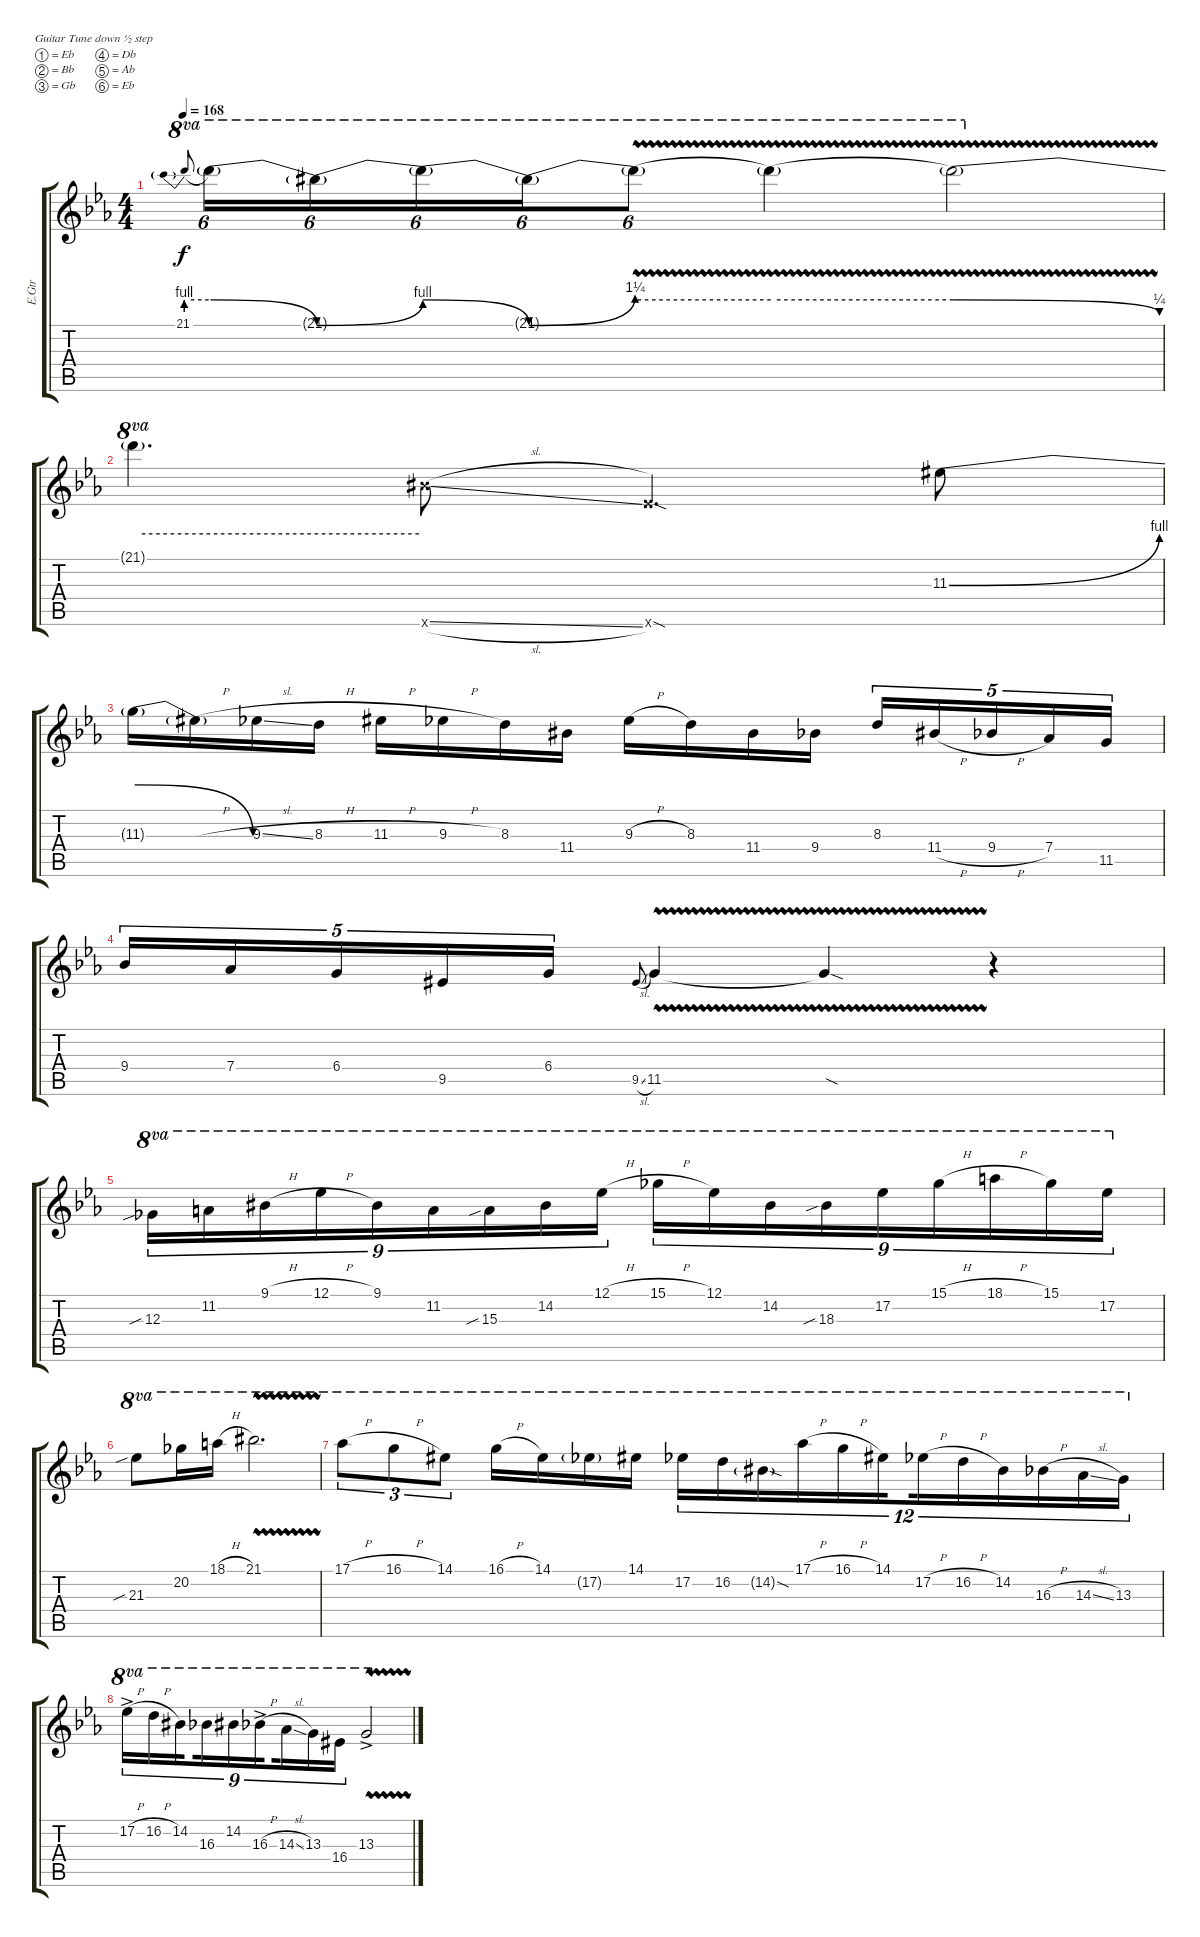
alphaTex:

\defaultSystemsLayout 4
\bracketExtendMode groupsimilarinstruments
\otherSystemsTrackNameOrientation horizontal
\track ("E.Guitar I" "E.Gtr") {instrument distortionguitar}
\staff {score tabs}
\tuning (Eb4 Bb3 Gb3 Db3 Ab2 Eb2)
\ts (4 4)
\tempo 168
\clef g2
\ks eb
21.1{be (prebend 0 4 60 4)}.8{ot 8va gr onbeat dy f beam Up} 21.1{be (release 0 4 15 0) t}.16{tu (6 4) ot 8va beam Down} 21.1{be (bend 0 0 15 4) t acc #}.16{tu (6 4) ot 8va beam Down} 21.1{be (release 0 4 15 0) t}.16{tu (6 4) ot 8va beam Down} 21.1{be (bend 0 0 15 5) t acc #}.16{tu (6 4) ot 8va beam Down} 21.1{be (hold 0 4 60 4) vw t}.8{tu (6 4) ot 8va beam Down} 21.1{be (hold 0 4 60 4) vw t}.4{ot 8va beam Down} 21.1{be (release 0 4 15 1) t}.2{ot 8va beam Down} |
21.1{be (hold 0 4 60 4) t}.4{d ot 8va beam Down} 21.6{sl x acc #}.8{beam Down} 12.6{sod x acc forcenatural}.4{d beam Up} 11.3{be (bend 0 0 15 4) acc #}.8{beam Down} |
11.3{be (release 0 4 15 0) t}.16{beam Down} 11.3{h t acc #}.16{beam Down} 9.3{sl acc forcenatural}.16{beam Down} 8.3{h acc #}.16{beam Down} 11.3{h acc #}.16{beam Down} 9.3{h acc forcenatural}.16{beam Down} 8.3{acc #}.16{beam Down} 11.4{acc #}.16{beam Down} 9.3{h acc forcenatural}.16{beam Down} 8.3{acc #}.16{beam Down} 11.4{acc #}.16{beam Down} 9.4{acc forcenatural}.16{beam Down} 8.3{acc #}.16{tu (5 4) beam Up} 11.4{h acc #}.16{tu (5 4) beam Up} 9.4{h acc forcenatural}.16{tu (5 4) beam Up} 7.4{acc forcenatural}.16{tu (5 4) beam Up} 11.5{acc #}.16{tu (5 4) beam Up} |
9.4{acc forcenatural}.16{tu (5 4) beam Up} 7.4{acc forcenatural}.16{tu (5 4) beam Up} 6.4{acc #}.16{tu (5 4) beam Up} 9.5{acc #}.16{tu (5 4) beam Up} 6.4{acc #}.16{tu (5 4) beam Up} 9.5{sl acc #}.8{tu (5 4) gr onbeat beam Up} 11.5{vw acc #}.4{beam Up} 11.5{sod t acc #}.4{beam Up} r.4{beam Up} |
12.3{sib acc forcenatural}.16{tu (9 8) ot 8va beam Down} 11.2{acc #}.16{tu (9 8) ot 8va beam Down} 9.1{h acc #}.16{tu (9 8) ot 8va beam Down} 12.1{h acc forcenatural}.16{tu (9 8) ot 8va beam Down} 9.1{acc #}.16{tu (9 8) ot 8va beam Down} 11.2{acc #}.16{tu (9 8) ot 8va beam Down} 15.3{sib acc #}.16{tu (9 8) ot 8va beam Down} 14.2{acc #}.16{tu (9 8) ot 8va beam Down} 12.1{h acc forcenatural}.16{tu (9 8) ot 8va beam Down} 15.1{h acc forcenatural}.16{tu (9 8) ot 8va beam Down} 12.1{acc forcenatural}.16{tu (9 8) ot 8va beam Down} 14.2{acc #}.16{tu (9 8) ot 8va beam Down} 18.3{sib acc #}.16{tu (9 8) ot 8va beam Down} 17.2{acc forcenatural}.16{tu (9 8) ot 8va beam Down} 15.1{h acc forcenatural}.16{tu (9 8) ot 8va beam Down} 18.1{h acc #}.16{tu (9 8) ot 8va beam Down} 15.1{acc forcenatural}.16{tu (9 8) ot 8va beam Down} 17.2{acc forcenatural}.16{tu (9 8) ot 8va beam Down} |
21.3{sib acc forcenatural}.8{ot 8va beam Down} 20.2{acc forcenatural}.16{ot 8va beam Down} 18.1{h acc #}.16{ot 8va beam Down} 21.1{vw acc #}.2{d ot 8va beam Down} |
17.1{h acc forcenatural}.8{tu (3 2) ot 8va beam Down} 16.1{h acc #}.8{tu (3 2) ot 8va beam Down} 14.1{acc #}.8{tu (3 2) ot 8va beam Down} 16.1{h acc #}.16{ot 8va beam Down} 14.1{acc #}.16{ot 8va beam Down} 17.2{g acc forcenatural}.16{ot 8va beam Down} 14.1{acc #}.16{ot 8va beam Down} 17.2{acc forcenatural}.16{tu (12 8) ot 8va beam Down} 16.2{acc #}.16{tu (12 8) ot 8va beam Down} 14.2{sod g acc #}.16{tu (12 8) ot 8va beam Down} 17.1{h acc forcenatural}.16{tu (12 8) ot 8va beam Down} 16.1{h acc #}.16{tu (12 8) ot 8va beam Down} 14.1{acc #}.16{tu (12 8) ot 8va beam Down beam splitsecondary} 17.2{h acc forcenatural}.16{tu (12 8) ot 8va beam Down} 16.2{h acc #}.16{tu (12 8) ot 8va beam Down} 14.2{acc #}.16{tu (12 8) ot 8va beam Down} 16.3{h acc forcenatural}.16{tu (12 8) ot 8va beam Down} 14.3{sl acc forcenatural}.16{tu (12 8) ot 8va beam Down} 13.3{acc #}.16{tu (12 8) ot 8va beam Down} |
17.2{h ac acc forcenatural}.16{tu (9 8) ot 8va beam Down} 16.2{h acc #}.16{tu (9 8) ot 8va beam Down} 14.2{acc #}.16{tu (9 8) ot 8va beam Down beam splitsecondary} 16.3{acc forcenatural}.16{tu (9 8) ot 8va beam Down} 14.2{acc #}.16{tu (9 8) ot 8va beam Down} 16.3{h ac acc forcenatural}.16{tu (9 8) ot 8va beam Down beam splitsecondary} 14.3{sl acc forcenatural}.16{tu (9 8) ot 8va beam Down} 13.3{acc #}.16{tu (9 8) ot 8va beam Down} 16.4{acc #}.16{tu (9 8) ot 8va beam Down} 13.3{vw ac acc #}.2{ot 8va beam Up}
